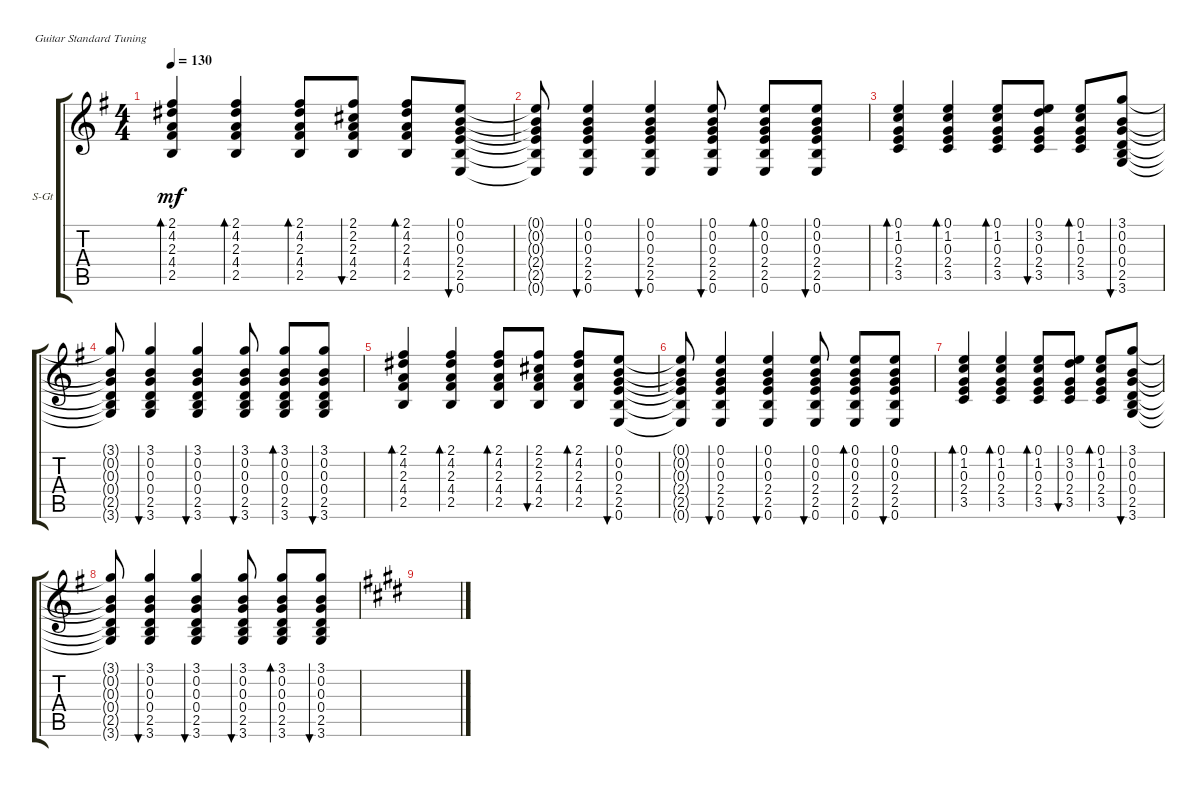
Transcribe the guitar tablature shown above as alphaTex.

\defaultSystemsLayout 4
\bracketExtendMode groupsimilarinstruments
\firstSystemTrackNameOrientation horizontal
\otherSystemsTrackNameOrientation horizontal
\track ("ПРОИГРЫШ" "S-Gt") {instrument acousticguitarsteel}
\staff {score tabs}
\tuning (E4 B3 G3 D3 A2 E2)
\ts (4 4)
\tempo 130
\clef g2
\ks eminor
(2.5 4.4 2.3 4.2 2.1).4{bd 30 dy mf instrument acousticguitarsteel} (2.5 4.4 2.3 4.2 2.1).4{bd 30} (2.5 4.4 2.3 4.2 2.1).8{bd 30} (2.5 4.4 2.3 2.2 2.1).8{bu 30} (2.5 4.4 2.3 4.2 2.1).8{bd 30} (0.6 2.5 2.4 0.3 0.2 0.1).8{bu 30} |
(0.6{t} 2.5{t} 2.4{t} 0.3{t} 0.2{t} 0.1{t}).8 (0.6 2.5 2.4 0.3 0.2 0.1).4{bu 30} (0.6 2.5 2.4 0.3 0.2 0.1).4{bu 30} (0.6 2.5 2.4 0.3 0.2 0.1).8{bu 30} (0.6 2.5 2.4 0.3 0.2 0.1).8{bd 30} (0.6 2.5 2.4 0.3 0.2 0.1).8{bu 30} |
(3.5 2.4 0.3 1.2 0.1).4{bd 30} (3.5 2.4 0.3 1.2 0.1).4{bd 30} (3.5 2.4 0.3 1.2 0.1).8{bd 30} (3.5 2.4 0.3 3.2 0.1).8{bu 30} (3.5 2.4 0.3 1.2 0.1).8{bd 30} (3.6 2.5 0.4 0.3 0.2 3.1).8{bu 30} |
(3.6{t} 2.5{t} 0.4{t} 0.3{t} 0.2{t} 3.1{t}).8 (3.6 2.5 0.4 0.3 0.2 3.1).4{bu 30} (3.6 2.5 0.4 0.3 0.2 3.1).4{bu 30} (3.6 2.5 0.4 0.3 0.2 3.1).8{bu 30} (3.6 2.5 0.4 0.3 0.2 3.1).8{bd 30} (3.6 2.5 0.4 0.3 0.2 3.1).8{bu 30} |
(2.5 4.4 2.3 4.2 2.1).4{bd 30} (2.5 4.4 2.3 4.2 2.1).4{bd 30} (2.5 4.4 2.3 4.2 2.1).8{bd 30} (2.5 4.4 2.3 2.2 2.1).8{bu 30} (2.5 4.4 2.3 4.2 2.1).8{bd 30} (0.6 2.5 2.4 0.3 0.2 0.1).8{bu 30} |
(0.6{t} 2.5{t} 2.4{t} 0.3{t} 0.2{t} 0.1{t}).8 (0.6 2.5 2.4 0.3 0.2 0.1).4{bu 30} (0.6 2.5 2.4 0.3 0.2 0.1).4{bu 30} (0.6 2.5 2.4 0.3 0.2 0.1).8{bu 30} (0.6 2.5 2.4 0.3 0.2 0.1).8{bd 30} (0.6 2.5 2.4 0.3 0.2 0.1).8{bu 30} |
(3.5 2.4 0.3 1.2 0.1).4{bd 30} (3.5 2.4 0.3 1.2 0.1).4{bd 30} (3.5 2.4 0.3 1.2 0.1).8{bd 30} (3.5 2.4 0.3 3.2 0.1).8{bu 30} (3.5 2.4 0.3 1.2 0.1).8{bd 30} (3.6 2.5 0.4 0.3 0.2 3.1).8{bu 30} |
(3.6{t} 2.5{t} 0.4{t} 0.3{t} 0.2{t} 3.1{t}).8 (3.6 2.5 0.4 0.3 0.2 3.1).4{bu 30} (3.6 2.5 0.4 0.3 0.2 3.1).4{bu 30} (3.6 2.5 0.4 0.3 0.2 3.1).8{bu 30} (3.6 2.5 0.4 0.3 0.2 3.1).8{bd 30} (3.6 2.5 0.4 0.3 0.2 3.1).8{bu 30} |
\ks c#minor
